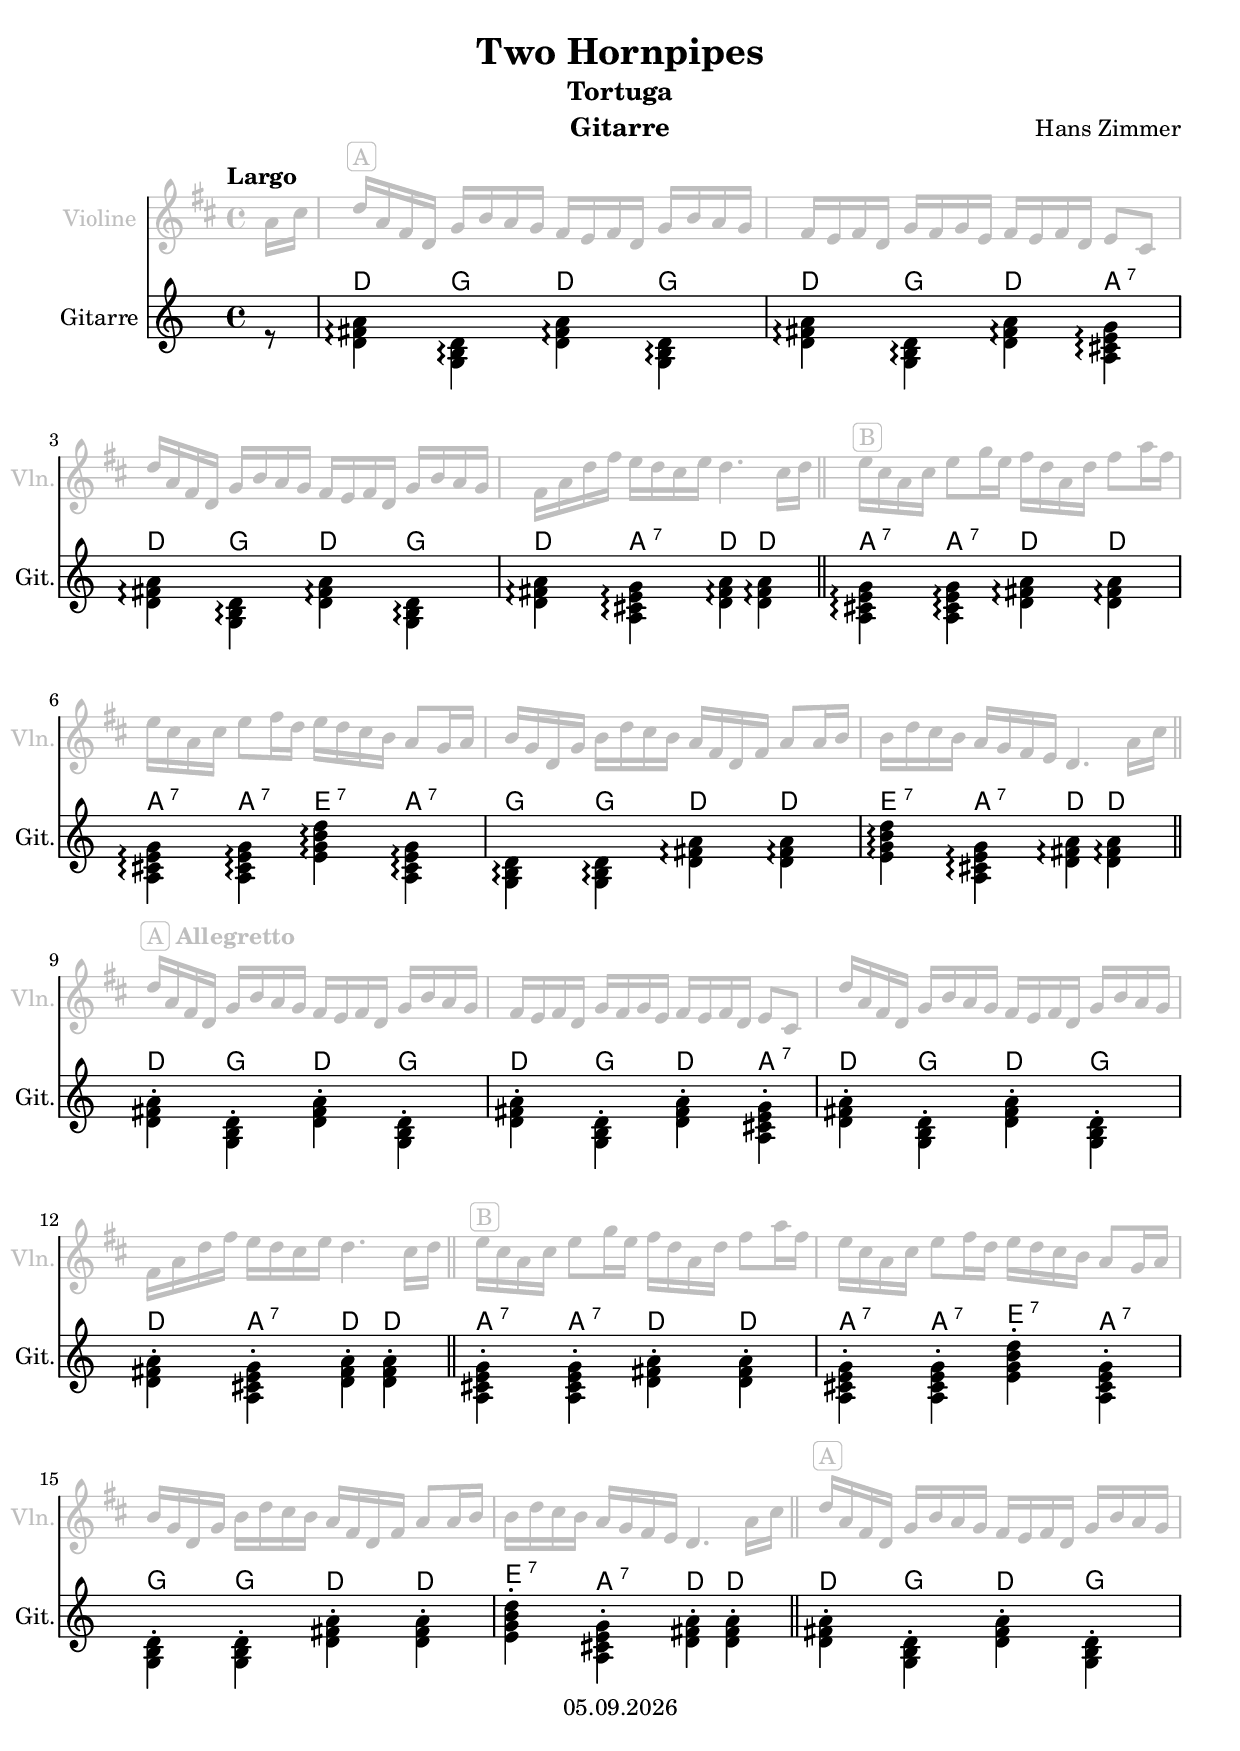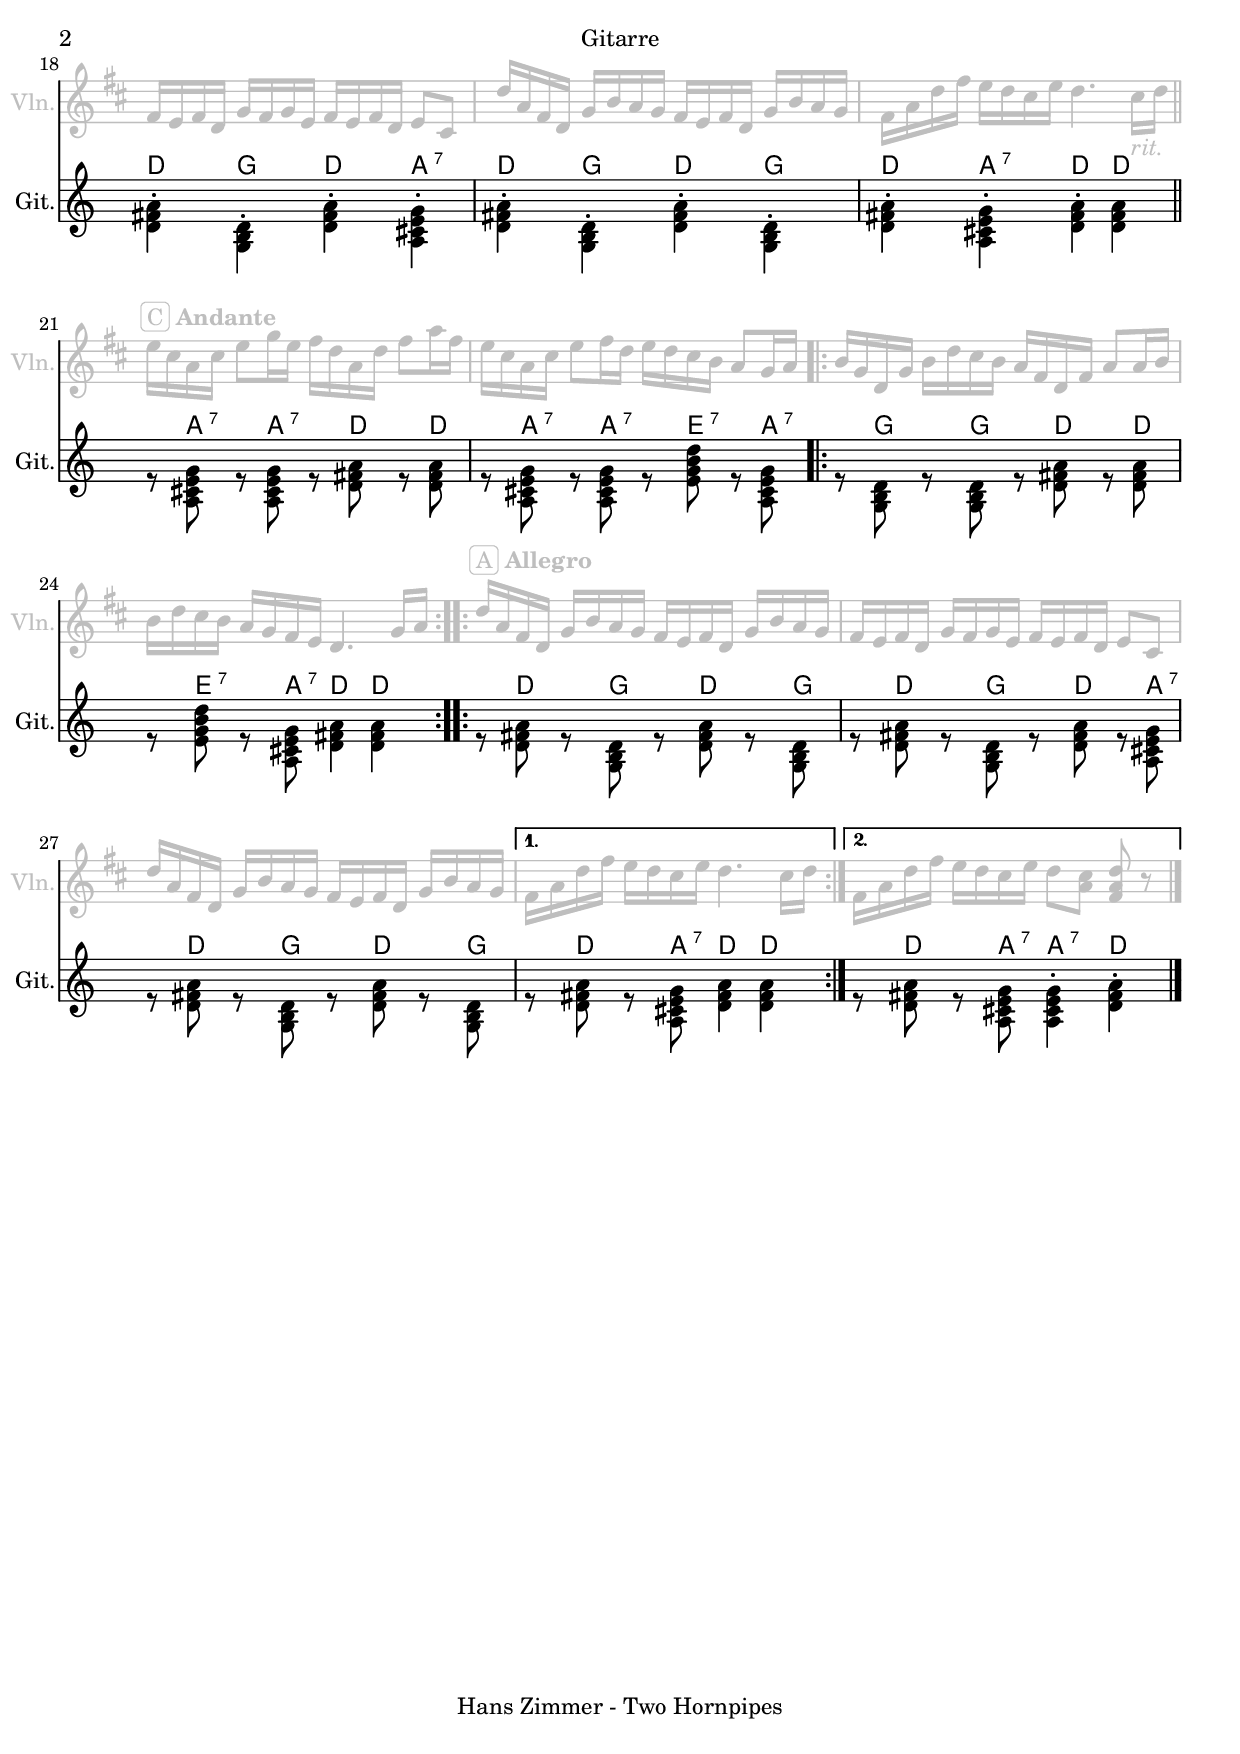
\version "2.18.2"

\version "2.18.2"

\header {
  title = "Two Hornpipes"
  subtitle = "Tortuga"
  composer = "Hans Zimmer"
  opus = ""
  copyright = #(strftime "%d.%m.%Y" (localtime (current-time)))
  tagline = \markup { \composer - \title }
}


globalSettings= {
  \key d\major
  \time 4/4
  %\tempo Moderato 4=66
  \partial 8
  \mergeDifferentlyHeadedOn 
  \mergeDifferentlyDottedOn
}

#(define (override-color-for-all-grobs color)
  (lambda (context)
   (let loop ((x all-grob-descriptions))
    (if (not (null? x))
     (let ((grob-name (caar x)))
      (ly:context-pushpop-property context grob-name 'color color)
      (loop (cdr x)))))))

\version "2.18.2"

%#(set-default-paper-size "a4")
%#(set-global-staff-size 16)

\version "2.18.2"

\header {
  title = "Two Hornpipes"
  subtitle = "Tortuga"
  composer = "Hans Zimmer"
  opus = ""
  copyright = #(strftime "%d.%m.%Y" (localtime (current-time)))
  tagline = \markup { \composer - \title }
}


globalSettings= {
  \key d\major
  \time 4/4
  %\tempo Moderato 4=66
  \partial 8
  \mergeDifferentlyHeadedOn 
  \mergeDifferentlyDottedOn
}

#(define (override-color-for-all-grobs color)
  (lambda (context)
   (let loop ((x all-grob-descriptions))
    (if (not (null? x))
     (let ((grob-name (caar x)))
      (ly:context-pushpop-property context grob-name 'color color)
      (loop (cdr x)))))))


violinI = \relative c'' { 
  \globalSettings
  \clef treble 
  \tempo "Largo"
  a16 cis | 
  %1
  d16 ^\markup { \rounded-box "A" } a fis d g b a g fis e fis d g b a g | 
  fis e fis d g fis g e fis e fis d e8 cis | 
  \break
  %3
  d'16 a fis d g b a g fis e fis d g b a g | 
  fis a d fis e d cis e d4. cis16 d \bar "||" | 
  e ^\markup { \rounded-box "B" } cis a cis e8 g16 e fis d a d fis8 a16 fis | 
  \break
  %6
  e cis a cis e8 fis16 d e d cis b a8 g16 a |
  b g d g b d cis b a fis d fis a8 a16 b |
  b d cis b a g fis e d4. a'16 cis \bar "||" |
  \break
  %9
  d16 ^\markup { \rounded-box "A" \bold Allegretto } a fis d g b a g fis e fis d g b a g | 
  fis e fis d g fis g e fis e fis d e8 cis | 
  d'16 a fis d g b a g fis e fis d g b a g | 
  \break 
  %12
  fis a d fis e d cis e d4. cis16 d \bar "||"
  e ^\markup { \rounded-box "B" } cis a cis e8 g16 e fis d a d fis8 a16 fis | 
  e cis a cis e8 fis16 d e d cis b a8 g16 a |
  \break
  %15
  b g d g b d cis b a fis d fis a8 a16 b |
  b d cis b a g fis e d4. a'16 cis \bar "||" |
  d16 ^\markup { \rounded-box "A" } a fis d g b a g fis e fis d g b a g | 
  \break
  %18
  fis e fis d g fis g e fis e fis d e8 cis | 
  d'16 a fis d g b a g fis e fis d g b a g | 
  fis a d fis e d cis e d4. cis16_ \markup { \italic "rit." } d \bar "||" |
  \break
  %21
  e ^\markup { \rounded-box "C" \bold Andante } cis a cis e8 g16 e fis d a d fis8 a16 fis |
  e cis a cis e8 fis16 d e d cis b a8 g16 a |
  \noBreak
  \repeat volta 2 {
    b g d g b d cis b a fis d fis a8 a16 b |
    \break
    %24
    b d cis b a g fis e d4. g16 a
  }
  \repeat volta 2 {
    d16 ^\markup { \rounded-box "A" \bold Allegro } a fis d g  b a g fis e fis d g b a g | 
    fis e fis d g fis g e fis e fis d e8 cis | 
    \break
    %27
    d'16 a fis d g b a g fis e fis d g b a g | 
  }
  \alternative {
      { fis a d fis e d cis e d4. cis16 d | }
      { fis, a d fis e d cis e d8[ <a cis>] <fis a d> r \bar "|." | }
    }
}

\version "2.18.2"

%#(set-default-paper-size "a4")
%#(set-global-staff-size 16)

\version "2.18.2"

\header {
  title = "Two Hornpipes"
  subtitle = "Tortuga"
  composer = "Hans Zimmer"
  opus = ""
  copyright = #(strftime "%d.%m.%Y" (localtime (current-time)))
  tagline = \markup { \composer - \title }
}


globalSettings= {
  \key d\major
  \time 4/4
  %\tempo Moderato 4=66
  \partial 8
  \mergeDifferentlyHeadedOn 
  \mergeDifferentlyDottedOn
}

#(define (override-color-for-all-grobs color)
  (lambda (context)
   (let loop ((x all-grob-descriptions))
    (if (not (null? x))
     (let ((grob-name (caar x)))
      (ly:context-pushpop-property context grob-name 'color color)
      (loop (cdr x)))))))


crd_dq = { <d' fis' a'>4^\markup{ \sans \larger D } }
crd_d = { r8 <d' fis' a'>8^\markup{ \sans \larger D } }
crd_g = { r8 <g b d'>8^\markup{ \sans \larger G } }
crd_a = { r8 <a cis' e' g'>8^\markup{ \sans \larger A \super \sans 7 } }
crd_e = { r8 <e' g' b' d''>8^\markup{ \sans \larger E \super \sans 7 } }

stc_d = { <d' fis' a'>4^.^\markup{ \sans \larger D } }
stc_g = { <g b d'>4^.^\markup{ \sans \larger G } }
stc_a = { <a cis' e' g'>4^.^\markup{ \sans \larger A \super \sans 7 } }
stc_e = { <e' g' b' d''>4^.^\markup{ \sans \larger E \super \sans 7 } }

agg_d = { <d' fis' a'>4^\markup{ \sans \larger D } \arpeggio }
agg_g = { <g b d'>4^\markup{ \sans \larger G } \arpeggio }
agg_a = { <a cis' e' g'>4^\markup{ \sans \larger A \super \sans 7 } \arpeggio }
agg_e = { <e' g' b' d''>4^\markup{ \sans \larger E \super \sans 7 } \arpeggio }

chordsVoice =  { \autoBeamOff \voiceTwo
  r8 | \agg_d \agg_g  \agg_d \agg_g | \agg_d \agg_g \agg_d \agg_a | 
  %3
  \agg_d \agg_g \agg_d \agg_g | \agg_d \agg_a \agg_d \agg_d | \agg_a \agg_a \agg_d \agg_d | 
  %6
  \agg_a \agg_a \agg_e \agg_a | \agg_g \agg_g \agg_d \agg_d | \agg_e \agg_a \agg_d \agg_d | 
  %9
  \stc_d \stc_g \stc_d \stc_g | \stc_d \stc_g \stc_d \stc_a | \stc_d \stc_g \stc_d \stc_g | 
  %12
  \stc_d \stc_a \stc_d \stc_d | \stc_a \stc_a \stc_d \stc_d | \stc_a \stc_a \stc_e \stc_a | 
  %15
  \stc_g \stc_g \stc_d \stc_d | \stc_e \stc_a \stc_d \stc_d | \stc_d \stc_g \stc_d \stc_g | 
  %18
  \stc_d \stc_g \stc_d \stc_a | \stc_d \stc_g \stc_d \stc_g | \stc_d \stc_a \stc_d \crd_dq | 
  %21
  \crd_a \crd_a \crd_d \crd_d | \crd_a \crd_a \crd_e \crd_a | \crd_g \crd_g \crd_d \crd_d | 
  %24
  \crd_e \crd_a \crd_dq \crd_dq | \crd_d \crd_g \crd_d \crd_g | \crd_d \crd_g \crd_d \crd_a | 
  %27
  \crd_d \crd_g \crd_d \crd_g | \crd_d \crd_a \crd_dq \crd_dq | \crd_d \crd_a \stc_a \stc_d \bar "|." 
}


\header {
  instrument = "Gitarre"
}

\score {  
  <<    
    \new Staff \with { instrumentName = "Violine" shortInstrumentName = "Vln." } { 
      \applyContext #(override-color-for-all-grobs (x11-color 'gray))
      \violinI 
    }
    \new Staff \with { instrumentName = "Gitarre" shortInstrumentName = "Git." } { \chordsVoice }
  >>
}
